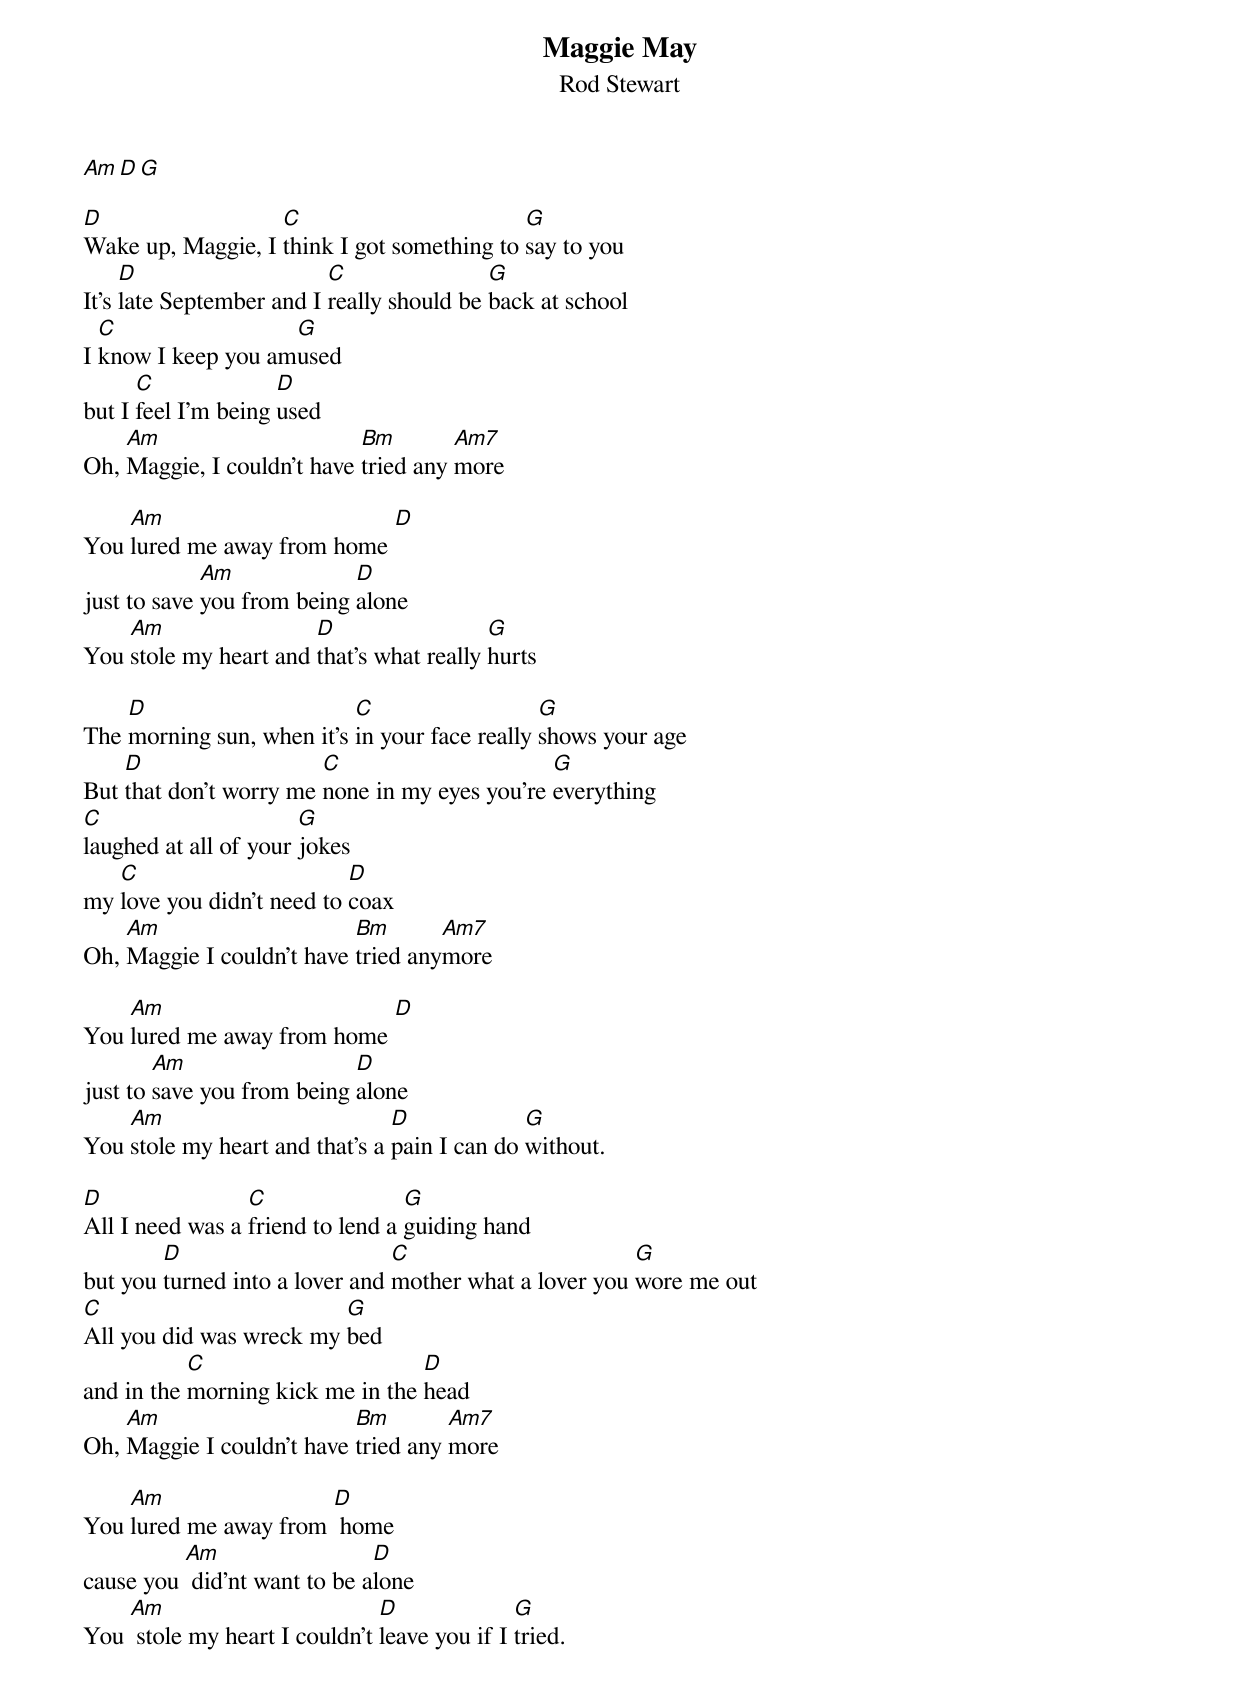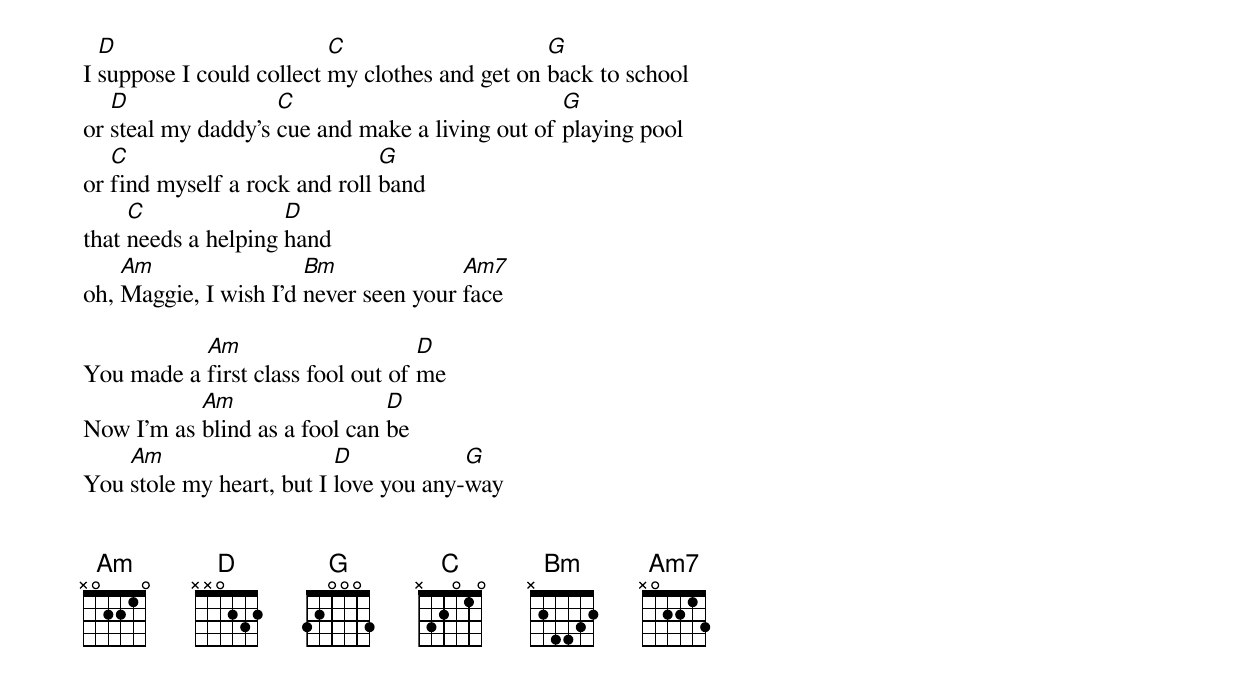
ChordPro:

{title: Maggie May}
{subtitle: Rod Stewart}
[Am][D][G]

[D]Wake up, Maggie, I [C]think I got something to [G]say to you
It's [D]late September and I [C]really should be [G]back at school
I [C]know I keep you am[G]used
but I [C]feel I'm being [D]used
Oh, [Am]Maggie, I couldn't have [Bm]tried any [Am7]more

You [Am]lured me away from home [D]
just to save [Am]you from being [D]alone
You [Am]stole my heart and [D]that's what really [G]hurts

The [D]morning sun, when it's [C]in your face really [G]shows your age
But [D]that don't worry me [C]none in my eyes you're [G]everything
[C]laughed at all of your [G]jokes
my [C]love you didn't need to [D]coax
Oh, [Am]Maggie I couldn't have [Bm]tried any[Am7]more

You [Am]lured me away from home [D]
just to [Am]save you from being [D]alone
You [Am]stole my heart and that's a [D]pain I can do [G]without.

[D]All I need was a [C]friend to lend a [G]guiding hand
but you [D]turned into a lover and [C]mother what a lover you [G]wore me out
[C]All you did was wreck my [G]bed
and in the [C]morning kick me in the [D]head
Oh, [Am]Maggie I couldn't have [Bm]tried any [Am7]more

You [Am]lured me away from [D] home
cause you [Am] did'nt want to be a[D]lone
You [Am] stole my heart I couldn't [D]leave you if I [G]tried.

I [D]suppose I could collect [C]my clothes and get on [G]back to school
or [D]steal my daddy's [C]cue and make a living out of [G]playing pool
or [C]find myself a rock and roll [G]band
that [C]needs a helping [D]hand
oh, [Am]Maggie, I wish I'd [Bm]never seen your [Am7]face

You made a [Am]first class fool out of [D]me
Now I'm as [Am]blind as a fool can [D]be
You [Am]stole my heart, but I [D]love you any-[G]way


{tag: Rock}
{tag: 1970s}
